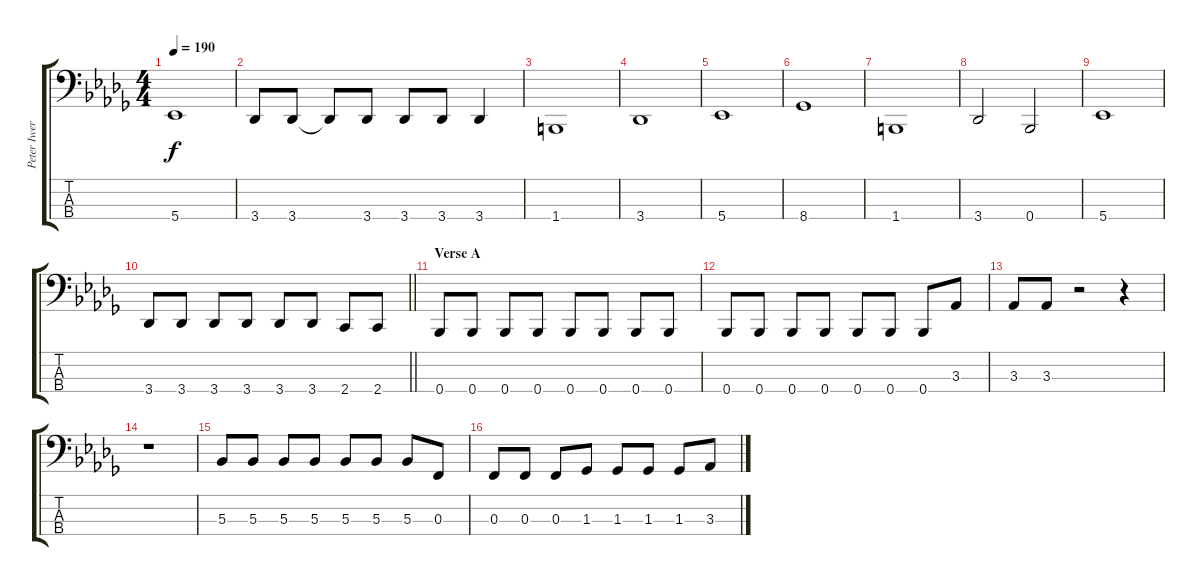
\track ("Peter Iwers" "Peter Iwer") {instrument electricbassfinger}
\staff {score tabs}
\tuning (Eb2 Bb1 F1 Bb0) {hide}
\ts (4 4)
\tempo 190
\clef f4
\ks db
5.4.1{dy f} |
3.4.8 3.4.8 3.4{t}.8 3.4.8 3.4.8 3.4.8 3.4.4 |
1.4.1 |
3.4.1 |
5.4.1 |
8.4.1 |
1.4.1 |
3.4.2 0.4.2 |
5.4.1 |
\barLineRight lightlight
3.4.8 3.4.8 3.4.8 3.4.8 3.4.8 3.4.8 2.4.8 2.4.8 |
\section ("" "Verse A")
0.4.8 0.4.8 0.4.8 0.4.8 0.4.8 0.4.8 0.4.8 0.4.8 |
0.4.8 0.4.8 0.4.8 0.4.8 0.4.8 0.4.8 0.4.8 3.3.8 |
3.3.8 3.3.8 r.2 r.4 |
r.1 |
5.3.8 5.3.8 5.3.8 5.3.8 5.3.8 5.3.8 5.3.8 0.3.8 |
0.3.8 0.3.8 0.3.8 1.3.8 1.3.8 1.3.8 1.3.8 3.3.8
